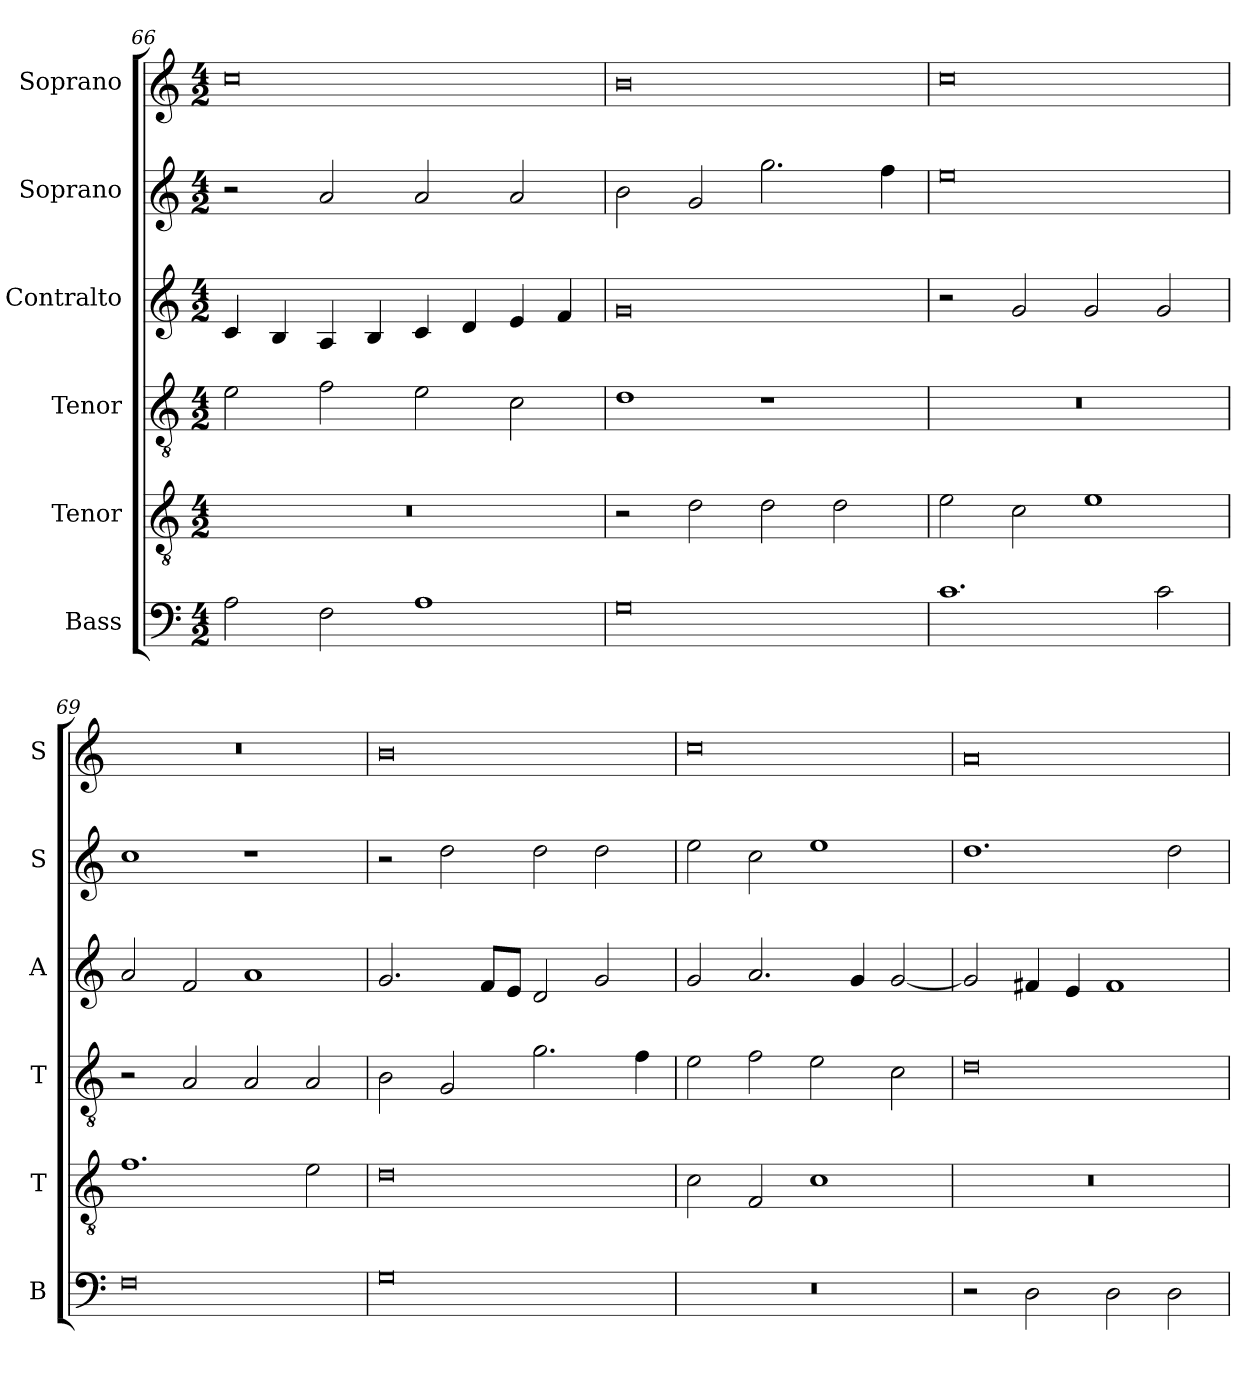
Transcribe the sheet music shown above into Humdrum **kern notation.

**kern	**kern	**kern	**kern	**kern	**kern
*part6	*part5	*part4	*part3	*part2	*part1
*staff6	*staff5	*staff4	*staff3	*staff2	*staff1
*I"Bass	*I"Tenor	*I"Tenor	*I"Contralto	*I"Soprano	*I"Soprano
*I'B	*I'T	*I'T	*I'A	*I'S	*I'S
*clefF4	*clefGv2	*clefGv2	*clefG2	*clefG2	*clefG2
*k[]	*k[]	*k[]	*k[]	*k[]	*k[]
*G:mix	*G:mix	*G:mix	*G:mix	*G:mix	*G:mix
*M4/2	*M4/2	*M4/2	*M4/2	*M4/2	*M4/2
=66	=66	=66	=66	=66	=66
2A	0r	2e	4c	2r	0cc
.	.	.	4B	.	.
2F	.	2f	4A	2a	.
.	.	.	4B	.	.
1A	.	2e	4c	2a	.
.	.	.	4d	.	.
.	.	2c	4e	2a	.
.	.	.	4f	.	.
=67	=67	=67	=67	=67	=67
0G	2r	1d	0g	2b	0b
.	2d	.	.	2g	.
.	2d	1r	.	2.gg	.
.	2d	.	.	.	.
.	.	.	.	4ff	.
=68	=68	=68	=68	=68	=68
1.c	2e	0r	2r	0ee	0cc
.	2c	.	2g	.	.
.	1e	.	2g	.	.
2c	.	.	2g	.	.
=69	=69	=69	=69	=69	=69
0F	1.f	2r	2a	1cc	0r
.	.	2A	2f	.	.
.	.	2A	1a	1r	.
.	2e	2A	.	.	.
=70	=70	=70	=70	=70	=70
0G	0d	2B	2.g	2r	0b
.	.	2G	.	2dd	.
.	.	.	8f/L	.	.
.	.	.	8e/J	.	.
.	.	2.g	2d	2dd	.
.	.	.	2g	2dd	.
.	.	4f	.	.	.
=71	=71	=71	=71	=71	=71
0r	2c	2e	2g	2ee	0cc
.	2F	2f	2.a	2cc	.
.	1c	2e	.	1ee	.
.	.	.	4g	.	.
.	.	2c	[2g	.	.
=72	=72	=72	=72	=72	=72
2r	0r	0d	2g]	1.dd	0a
2D	.	.	4f#X	.	.
.	.	.	4e	.	.
2D	.	.	1f#	.	.
2D	.	.	.	2dd	.
=	=	=	=	=	=
*-	*-	*-	*-	*-	*-
